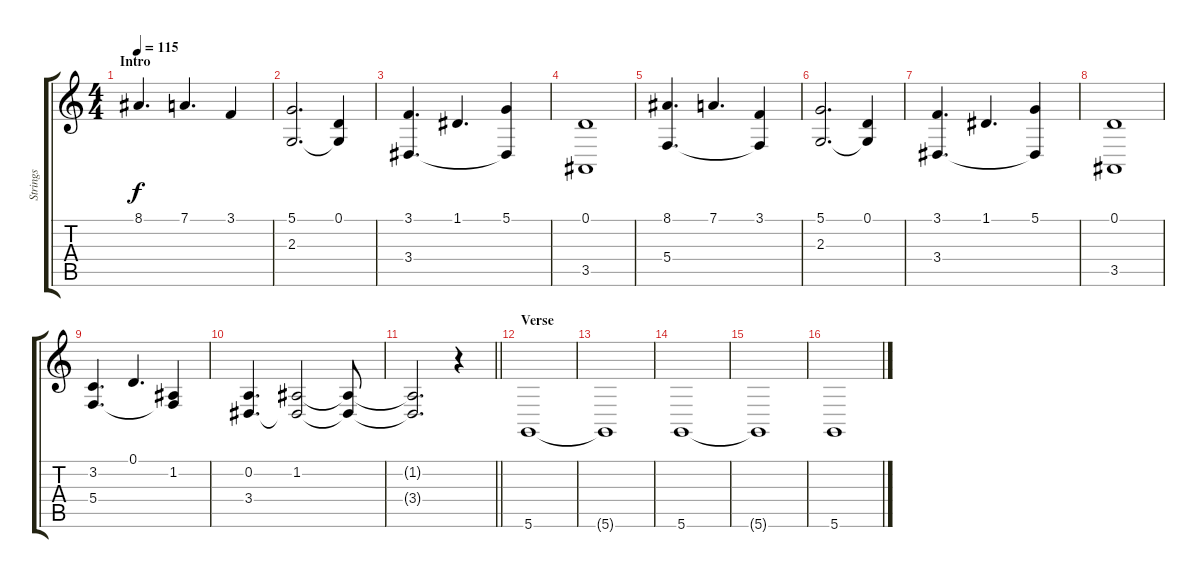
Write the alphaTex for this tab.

\track ("Strings" "Strings") {instrument stringensemble1}
\staff {score tabs}
\tuning (D4 A3 F3 C3 G2 D2) {hide}
\ts (4 4)
\section ("" "Intro")
\tempo 115
\clef g2
\ks c
8.1.4{d dy f instrument stringensemble1} 7.1.4{d} 3.1.4 |
(5.1 2.3).2{d} (0.1 2.3{t}).4 |
(3.1 3.4).4{d} 1.1.4{d} (5.1 3.4{t}).4 |
(0.1 3.5).1 |
(8.1 5.4).4{d} 7.1.4{d} (3.1 5.4{t}).4 |
(5.1 2.3).2{d} (0.1 2.3{t}).4 |
(3.1 3.4).4{d} 1.1.4{d} (5.1 3.4{t}).4 |
(0.1 3.5).1 |
(3.2 5.4).4{d} 0.1.4{d} (1.2 5.4{t}).4 |
(0.2 3.4).4{d} (1.2 3.4{t}).2 (1.2{t} 3.4{t}).8 |
\barLineRight lightlight
(1.2{t} 3.4{t}).2{d} r.4 |
\section ("" "Verse")
5.6.1{volume 7} |
5.6{t}.1 |
5.6.1 |
5.6{t}.1 |
5.6.1
